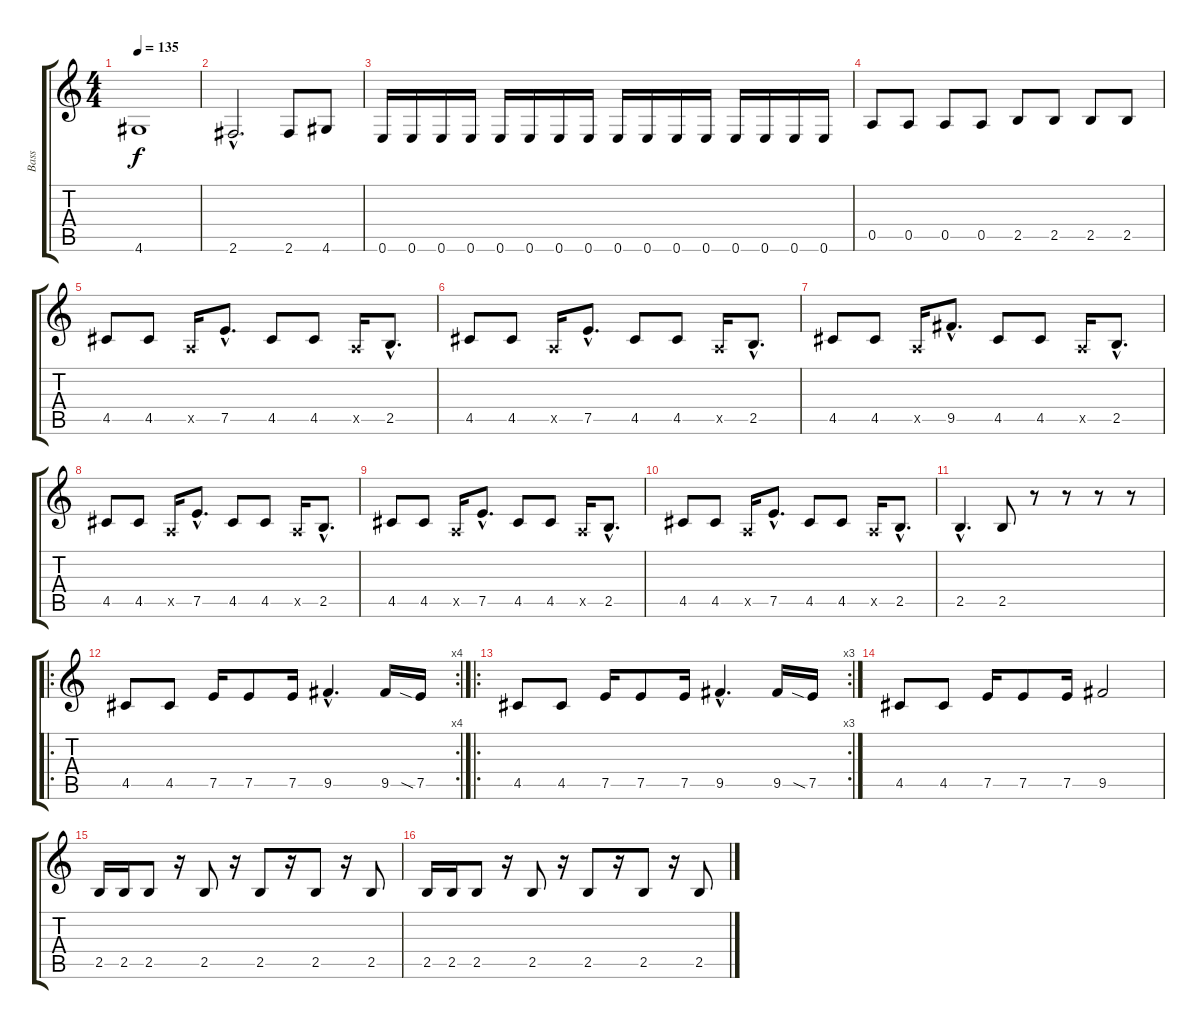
\track ("Bass" "Bass") {instrument electricbassfinger}
\staff {score tabs}
\tuning (E4 B3 G3 D3 A2 E2) {hide}
\ts (4 4)
\tempo 135
\clef g2
\ks c
4.6.1{dy f} |
2.6{hac}.2{d} 2.6.8 4.6.8 |
0.6.16 0.6.16 0.6.16 0.6.16 0.6.16 0.6.16 0.6.16 0.6.16 0.6.16 0.6.16 0.6.16 0.6.16 0.6.16 0.6.16 0.6.16 0.6.16 |
0.5.8 0.5.8 0.5.8 0.5.8 2.5.8 2.5.8 2.5.8 2.5.8 |
4.5.8 4.5.8 0.5{x}.16 7.5{hac}.8{d} 4.5.8 4.5.8 0.5{x}.16 2.5{hac}.8{d} |
4.5.8 4.5.8 0.5{x}.16 7.5{hac}.8{d} 4.5.8 4.5.8 0.5{x}.16 2.5{hac}.8{d} |
4.5.8 4.5.8 0.5{x}.16 9.5{hac}.8{d} 4.5.8 4.5.8 0.5{x}.16 2.5{hac}.8{d} |
4.5.8 4.5.8 0.5{x}.16 7.5{hac}.8{d} 4.5.8 4.5.8 0.5{x}.16 2.5{hac}.8{d} |
4.5.8 4.5.8 0.5{x}.16 7.5{hac}.8{d} 4.5.8 4.5.8 0.5{x}.16 2.5{hac}.8{d} |
4.5.8 4.5.8 0.5{x}.16 7.5{hac}.8{d} 4.5.8 4.5.8 0.5{x}.16 2.5{hac}.8{d} |
2.5{hac}.4{d} 2.5.8 r.8 r.8 r.8 r.8 |
\ro
\rc 4
4.5.8 4.5.8 7.5.16 7.5.8 7.5.16 9.5{hac}.4{d} 9.5.16 7.5{sia}.16 |
\ro
\rc 3
4.5.8 4.5.8 7.5.16 7.5.8 7.5.16 9.5{hac}.4{d} 9.5.16 7.5{sia}.16 |
4.5.8 4.5.8 7.5.16 7.5.8 7.5.16 9.5.2 |
2.5.16 2.5.16 2.5.8 r.16 2.5.8 r.16 2.5.8 r.16 2.5.8 r.16 2.5.8 |
2.5.16 2.5.16 2.5.8 r.16 2.5.8 r.16 2.5.8 r.16 2.5.8 r.16 2.5.8
